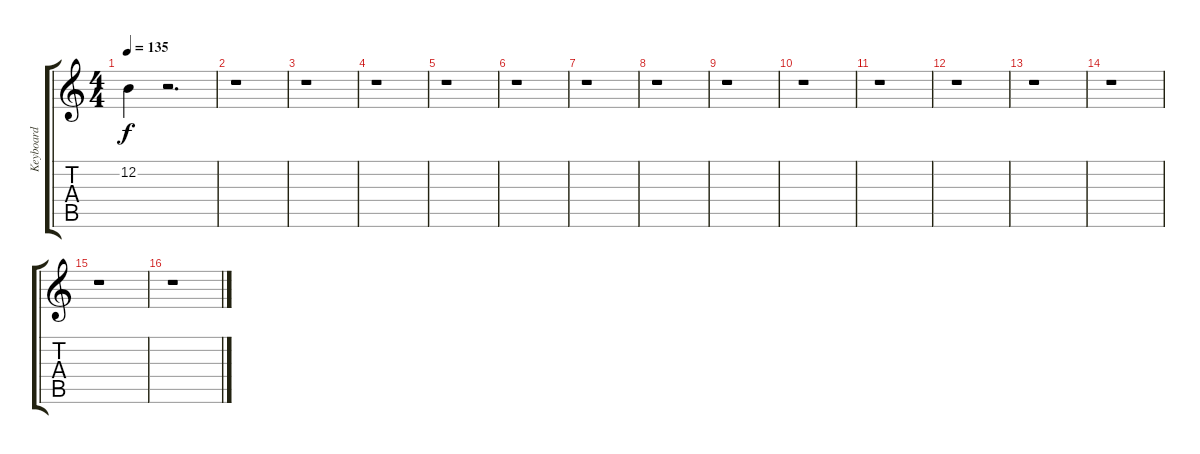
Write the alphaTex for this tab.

\track ("Keyboard" "Keyboard") {instrument rockorgan}
\staff {score tabs}
\tuning (E4 B3 G3 D3 A2 E2) {hide}
\ts (4 4)
\tempo 135
\clef g2
\ks c
12.2.4{dy f} r.2{d} |
r.1 |
r.1 |
r.1 |
r.1 |
r.1 |
r.1 |
r.1 |
r.1 |
r.1 |
r.1 |
r.1 |
r.1 |
r.1 |
r.1 |
r.1
